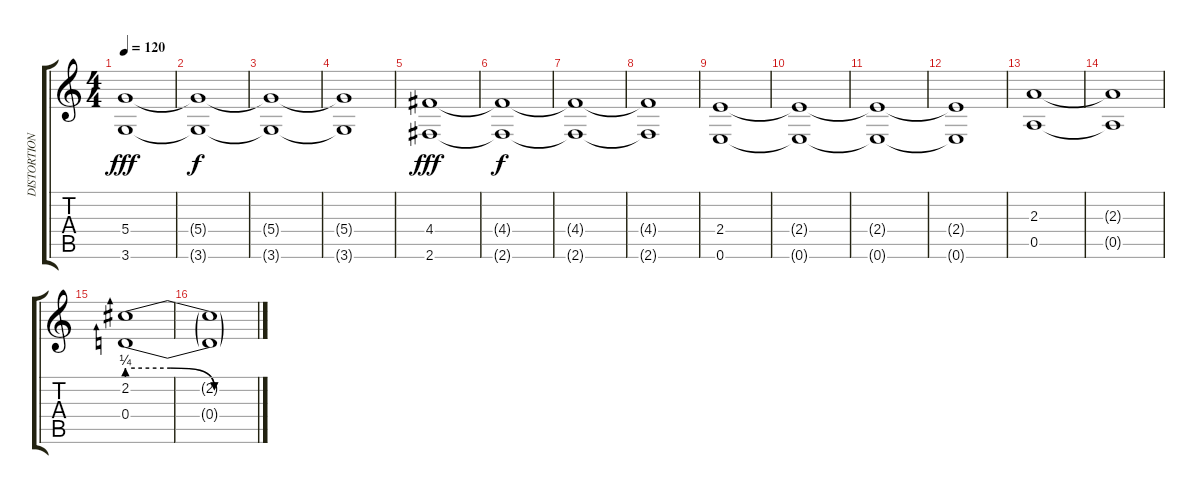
\track ("DISTORTION" "DISTORTION") {instrument distortionguitar}
\staff {score tabs}
\tuning (E4 B3 G3 D3 A2 E2) {hide}
\ts (4 4)
\tempo 120
\clef g2
\ks c
(5.4 3.6).1{dy fff instrument choiraahs} |
(5.4{t} 3.6{t}).1{dy f} |
(5.4{t} 3.6{t}).1 |
(5.4{t} 3.6{t}).1 |
(4.4 2.6).1{dy fff instrument choiraahs} |
(4.4{t} 2.6{t}).1{dy f} |
(4.4{t} 2.6{t}).1 |
(4.4{t} 2.6{t}).1 |
(2.4 0.6).1 |
(2.4{t} 0.6{t}).1 |
(2.4{t} 0.6{t}).1 |
(2.4{t} 0.6{t}).1 |
(2.3 0.5).1 |
(2.3{t} 0.5{t}).1 |
(2.2{be (custom 0 1 20 1 40 0 60 0)} 0.4{be (custom 0 1 20 1 40 0 60 0)}).1 |
(2.2{t} 0.4{t}).1
